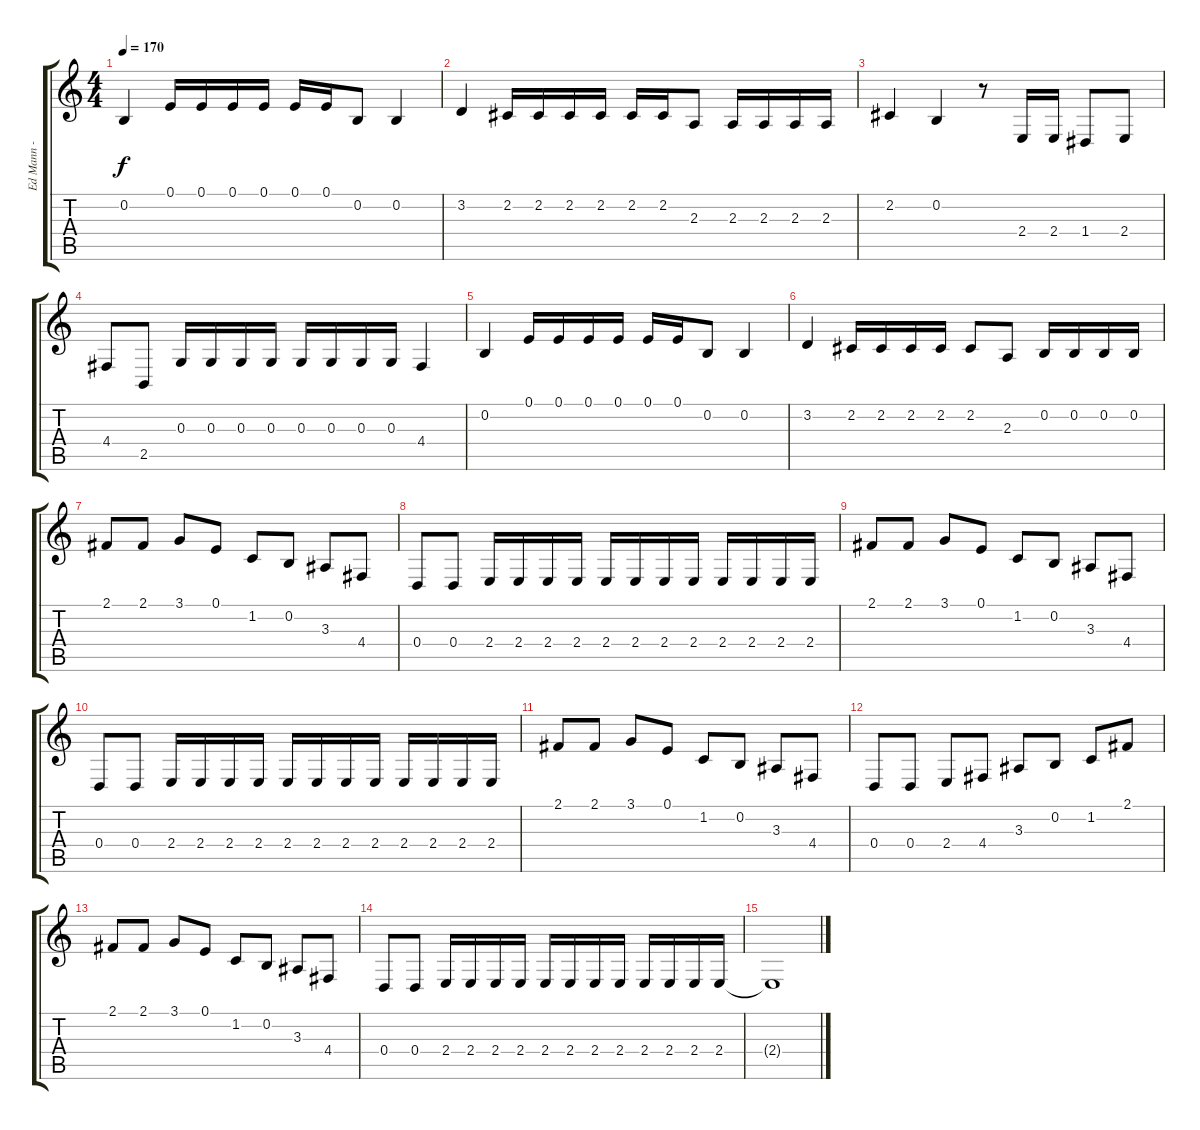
\track ("Ed Mann - Percussion" "Ed Mann - ") {instrument marimba}
\staff {score tabs}
\tuning (E4 B3 G3 D3 A2 E2) {hide}
\ts (4 4)
\tempo 170
\clef g2
\ks c
0.2.4{dy f} 0.1.16 0.1.16 0.1.16 0.1.16 0.1.16 0.1.16 0.2.8 0.2.4 |
3.2.4 2.2.16 2.2.16 2.2.16 2.2.16 2.2.16 2.2.16 2.3.8 2.3.16 2.3.16 2.3.16 2.3.16 |
2.2.4 0.2.4 r.8 2.4.16 2.4.16 1.4.8 2.4.8 |
4.4.8 2.5.8 0.3.16 0.3.16 0.3.16 0.3.16 0.3.16 0.3.16 0.3.16 0.3.16 4.4.4 |
0.2.4 0.1.16 0.1.16 0.1.16 0.1.16 0.1.16 0.1.16 0.2.8 0.2.4 |
3.2.4 2.2.16 2.2.16 2.2.16 2.2.16 2.2.8 2.3.8 0.2.16 0.2.16 0.2.16 0.2.16 |
2.1.8 2.1.8 3.1.8 0.1.8 1.2.8 0.2.8 3.3.8 4.4.8 |
0.4.8 0.4.8 2.4.16 2.4.16 2.4.16 2.4.16 2.4.16 2.4.16 2.4.16 2.4.16 2.4.16 2.4.16 2.4.16 2.4.16 |
2.1.8 2.1.8 3.1.8 0.1.8 1.2.8 0.2.8 3.3.8 4.4.8 |
0.4.8 0.4.8 2.4.16 2.4.16 2.4.16 2.4.16 2.4.16 2.4.16 2.4.16 2.4.16 2.4.16 2.4.16 2.4.16 2.4.16 |
2.1.8 2.1.8 3.1.8 0.1.8 1.2.8 0.2.8 3.3.8 4.4.8 |
0.4.8 0.4.8 2.4.8 4.4.8 3.3.8 0.2.8 1.2.8 2.1.8 |
2.1.8 2.1.8 3.1.8 0.1.8 1.2.8 0.2.8 3.3.8 4.4.8 |
0.4.8 0.4.8 2.4.16 2.4.16 2.4.16 2.4.16 2.4.16 2.4.16 2.4.16 2.4.16 2.4.16 2.4.16 2.4.16 2.4.16 |
2.4{t}.1
